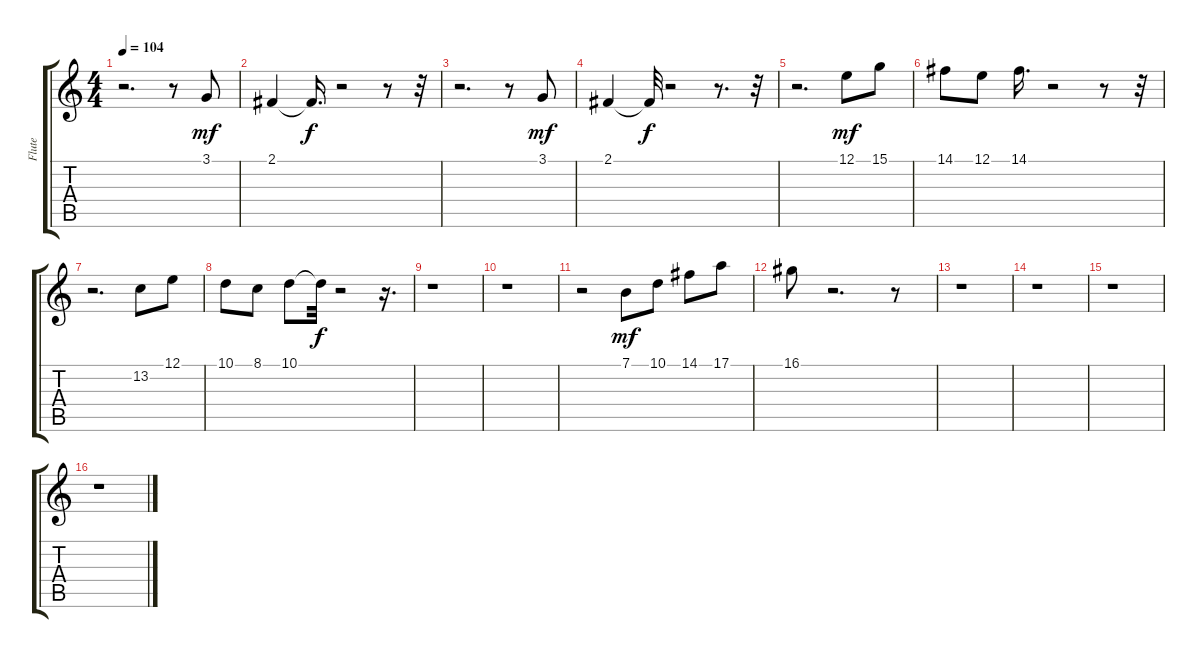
\track ("Flute" "Flute") {instrument flute}
\staff {score tabs}
\tuning (E4 B3 G3 D3 A2 E2) {hide}
\ts (4 4)
\tempo 104
\clef g2
\ks c
r.2{d dy mf} r.8 3.1.8 |
2.1.4 2.1{t}.16{d dy f} r.2 r.8 r.32 |
r.2{d} r.8 3.1.8{dy mf} |
2.1.4 2.1{t}.32{dy f} r.2 r.8{d} r.32 |
r.2{d} 12.1.8{dy mf} 15.1.8 |
14.1.8 12.1.8 14.1.16{d} r.2 r.8 r.32 |
r.2{d} 13.2.8 12.1.8 |
10.1.8 8.1.8 10.1.8 10.1{t}.32{dy f} r.2 r.16{d} |
r.1 |
r.1 |
r.2 7.1.8{dy mf} 10.1.8 14.1.8 17.1.8 |
16.1.8 r.2{d} r.8 |
r.1 |
r.1 |
r.1 |
r.1
